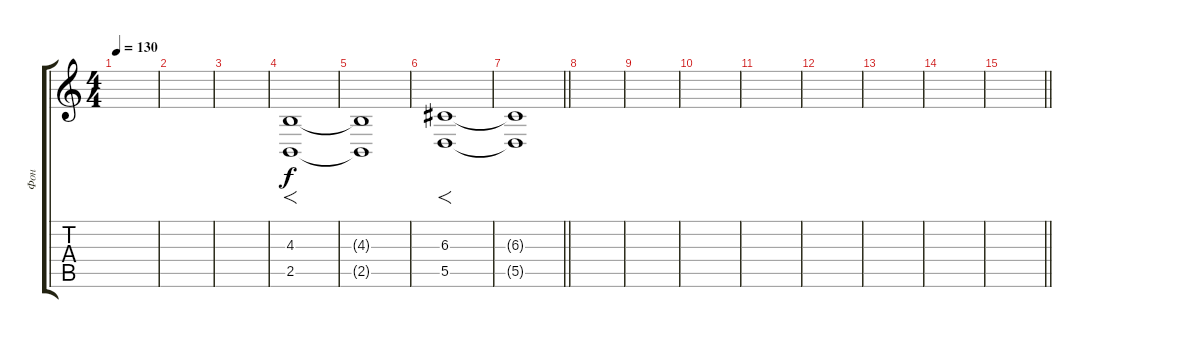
\track ("Фон" "Фон") {instrument stringensemble2}
\staff {score tabs}
\tuning (E4 B3 G3 D3 A2 E2) {hide}
\ts (4 4)
\tempo 130
\clef g2
\ks c
|
|
|
(4.3 2.5).1{f} |
(4.3{t} 2.5{t}).1 |
(6.3 5.5).1{f} |
\barLineRight lightlight
(6.3{t} 5.5{t}).1 |
|
|
|
|
|
|
|
\barLineRight lightlight
